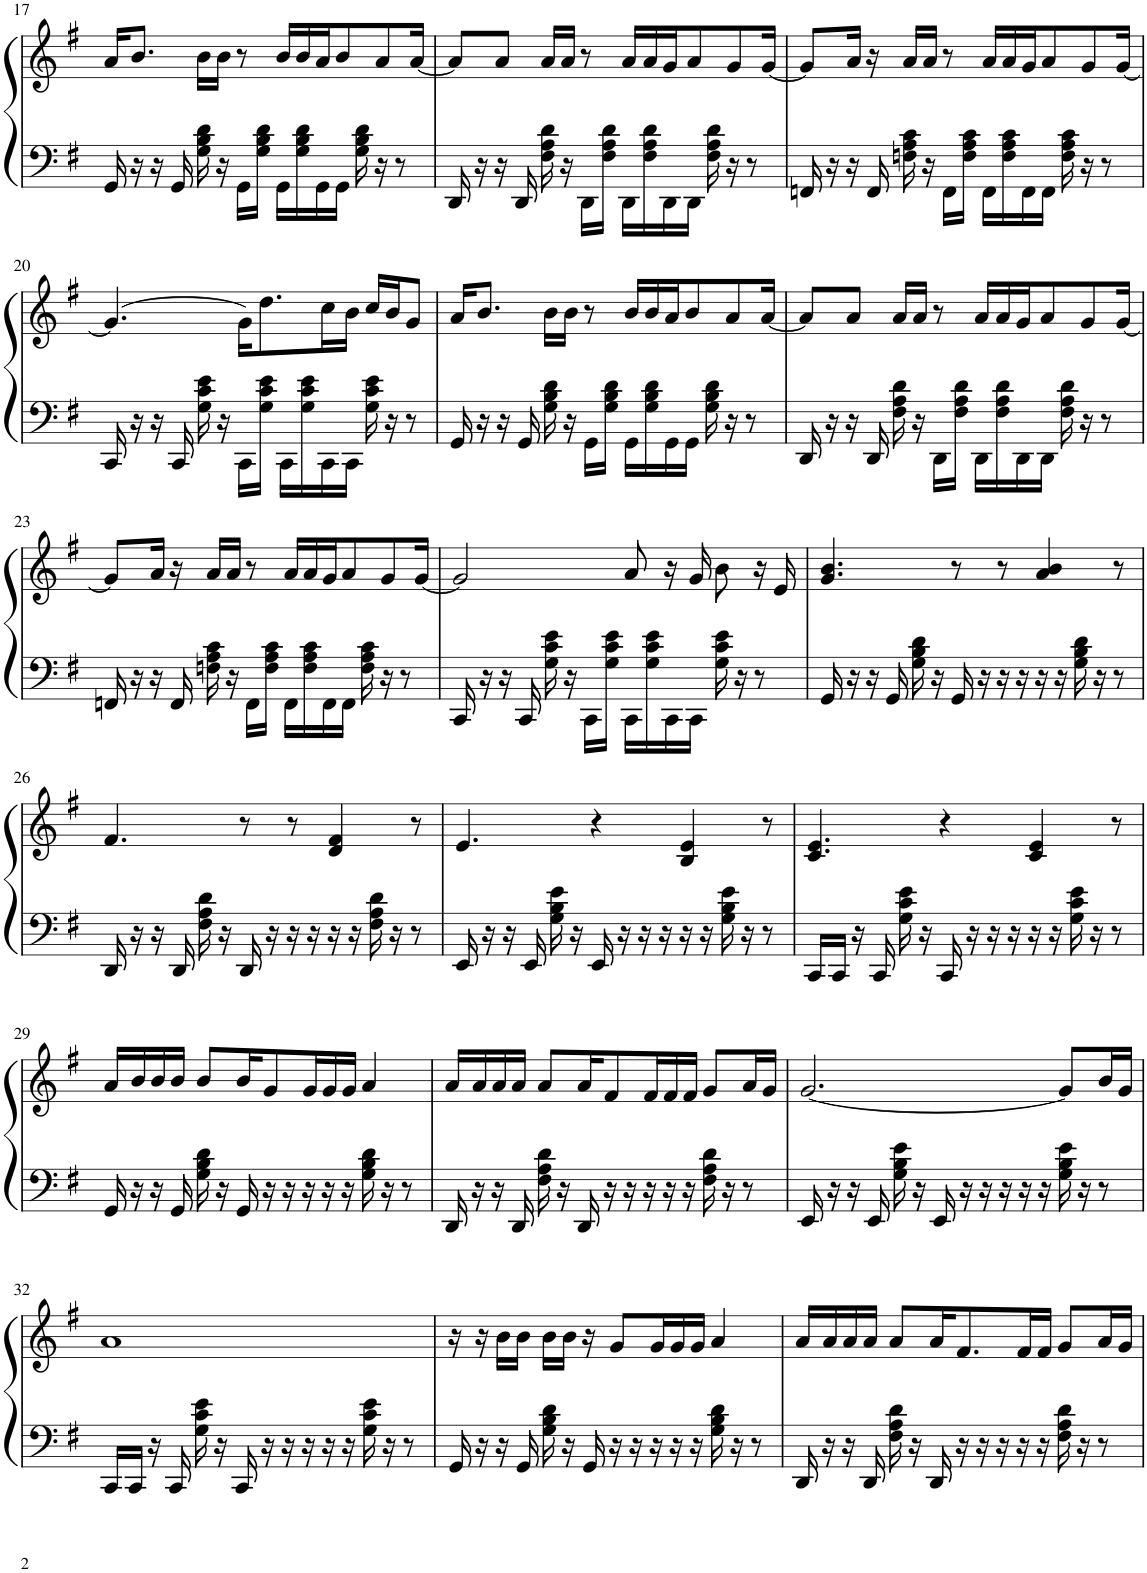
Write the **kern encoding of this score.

**kern	**kern
*part1	*part1
*staff2	*staff1
*I"Accordion	*
*I'Acc.	*
!!LO:PB:g=z
*clefF4	*clefG2
*k[f#]	*k[f#]
*M4/4	*M4/4
=17	=17
16GG/	16a/KL
16r	8.b/J
16r	.
16GG/	.
16G\ 16B\ 16d\	16b\LL
16r	16b\JJ
16GG\LL	8r
16G\ 16B\ 16d\JJ	.
16GG\LL	16b/LL
16G\ 16B\ 16d\	16b/
16GG\	16a/J
16GG\JJ	8b/
16G\ 16B\ 16d\	.
16r	8a/
8r	.
.	[16a/Jk
=18	=18
16DD/	8a/L]
16r	.
16r	8a/J
16DD/	.
16F#\ 16A\ 16d\	16a/LL
16r	16a/JJ
16DD\LL	8r
16F#\ 16A\ 16d\JJ	.
16DD\LL	16a/LL
16F#\ 16A\ 16d\	16a/
16DD\	16g/J
16DD\JJ	8a/
16F#\ 16A\ 16d\	.
16r	8g/
8r	.
.	[16g/Jk
=19	=19
16FFn/	8g/L]
16r	.
16r	16a/Jk
16FF/	16r
16Fn\ 16A\ 16c\	16a/LL
16r	16a/JJ
16FF\LL	8r
16F\ 16A\ 16c\JJ	.
16FF\LL	16a/LL
16F\ 16A\ 16c\	16a/
16FF\	16g/J
16FF\JJ	8a/
16F\ 16A\ 16c\	.
16r	8g/
8r	.
.	[16g/Jk
!!LO:LB:g=z
=20	=20
16CC/	4.g/_
16r	.
16r	.
16CC/	.
16G\ 16c\ 16e\	.
16r	.
16CC\LL	16g\KL]
16G\ 16c\ 16e\JJ	8.dd\
16CC\LL	.
16G\ 16c\ 16e\	.
16CC\	16cc\L
16CC\JJ	16b\JJ
16G\ 16c\ 16e\	16cc/LL
16r	16b/J
8r	8g/J
=21	=21
16GG/	16a/KL
16r	8.b/J
16r	.
16GG/	.
16G\ 16B\ 16d\	16b\LL
16r	16b\JJ
16GG\LL	8r
16G\ 16B\ 16d\JJ	.
16GG\LL	16b/LL
16G\ 16B\ 16d\	16b/
16GG\	16a/J
16GG\JJ	8b/
16G\ 16B\ 16d\	.
16r	8a/
8r	.
.	[16a/Jk
=22	=22
16DD/	8a/L]
16r	.
16r	8a/J
16DD/	.
16F#\ 16A\ 16d\	16a/LL
16r	16a/JJ
16DD\LL	8r
16F#\ 16A\ 16d\JJ	.
16DD\LL	16a/LL
16F#\ 16A\ 16d\	16a/
16DD\	16g/J
16DD\JJ	8a/
16F#\ 16A\ 16d\	.
16r	8g/
8r	.
.	[16g/Jk
!!LO:LB:g=z
=23	=23
16FFn/	8g/L]
16r	.
16r	16a/Jk
16FF/	16r
16Fn\ 16A\ 16c\	16a/LL
16r	16a/JJ
16FF\LL	8r
16F\ 16A\ 16c\JJ	.
16FF\LL	16a/LL
16F\ 16A\ 16c\	16a/
16FF\	16g/J
16FF\JJ	8a/
16F\ 16A\ 16c\	.
16r	8g/
8r	.
.	[16g/Jk
=24	=24
16CC/	2g/]
16r	.
16r	.
16CC/	.
16G\ 16c\ 16e\	.
16r	.
16CC\LL	.
16G\ 16c\ 16e\JJ	.
16CC\LL	8a/
16G\ 16c\ 16e\	.
16CC\	16r
16CC\JJ	16g/
16G\ 16c\ 16e\	8b\
16r	.
8r	16r
.	16e/
=25	=25
16GG/	4.g/ 4.b/
16r	.
16r	.
16GG/	.
16G\ 16B\ 16d\	.
16r	.
16GG/	8r
16r	.
16r	8r
16r	.
16r	4a/ 4b/
16r	.
16G\ 16B\ 16d\	.
16r	.
8r	8r
!!LO:LB:g=z
=26	=26
16DD/	4.f#/
16r	.
16r	.
16DD/	.
16F#\ 16A\ 16d\	.
16r	.
16DD/	8r
16r	.
16r	8r
16r	.
16r	4d/ 4f#/
16r	.
16F#\ 16A\ 16d\	.
16r	.
8r	8r
=27	=27
16EE/	4.e/
16r	.
16r	.
16EE/	.
16G\ 16B\ 16e\	.
16r	.
16EE/	4r
16r	.
16r	.
16r	.
16r	4B/ 4e/
16r	.
16G\ 16B\ 16e\	.
16r	.
8r	8r
=28	=28
16CC/LL	4.c/ 4.e/
16CC/JJ	.
16r	.
16CC/	.
16G\ 16c\ 16e\	.
16r	.
16CC/	4r
16r	.
16r	.
16r	.
16r	4c/ 4e/
16r	.
16G\ 16c\ 16e\	.
16r	.
8r	8r
!!LO:LB:g=z
=29	=29
16GG/	16a/LL
16r	16b/
16r	16b/
16GG/	16b/JJ
16G\ 16B\ 16d\	8b/L
16r	.
16GG/	16b/K
16r	8g/
16r	.
16r	16g/L
16r	16g/
16r	16g/JJ
16G\ 16B\ 16d\	4a/
16r	.
8r	.
=30	=30
16DD/	16a/LL
16r	16a/
16r	16a/
16DD/	16a/JJ
16F#\ 16A\ 16d\	8a/L
16r	.
16DD/	16a/K
16r	8f#/
16r	.
16r	16f#/L
16r	16f#/
16r	16f#/JJ
16F#\ 16A\ 16d\	8g/L
16r	.
8r	16a/L
.	16g/JJ
=31	=31
16EE/	[2.g/
16r	.
16r	.
16EE/	.
16G\ 16B\ 16e\	.
16r	.
16EE/	.
16r	.
16r	.
16r	.
16r	.
16r	.
16G\ 16B\ 16e\	8g/L]
16r	.
8r	16b/L
.	16g/JJ
!!LO:LB:g=z
=32	=32
16CC/LL	1a
16CC/JJ	.
16r	.
16CC/	.
16G\ 16c\ 16e\	.
16r	.
16CC/	.
16r	.
16r	.
16r	.
16r	.
16r	.
16G\ 16c\ 16e\	.
16r	.
8r	.
=33	=33
16GG/	16r
16r	16r
16r	16b\LL
16GG/	16b\JJ
16G\ 16B\ 16d\	16b\LL
16r	16b\JJ
16GG/	16r
16r	8g/L
16r	.
16r	16g/L
16r	16g/
16r	16g/JJ
16G\ 16B\ 16d\	4a/
16r	.
8r	.
=34	=34
16DD/	16a/LL
16r	16a/
16r	16a/
16DD/	16a/JJ
16F#\ 16A\ 16d\	8a/L
16r	.
16DD/	16a/K
16r	8.f#/
16r	.
16r	.
16r	16f#/L
16r	16f#/JJ
16F#\ 16A\ 16d\	8g/L
16r	.
8r	16a/L
.	16g/JJ
=	=
*-	*-
